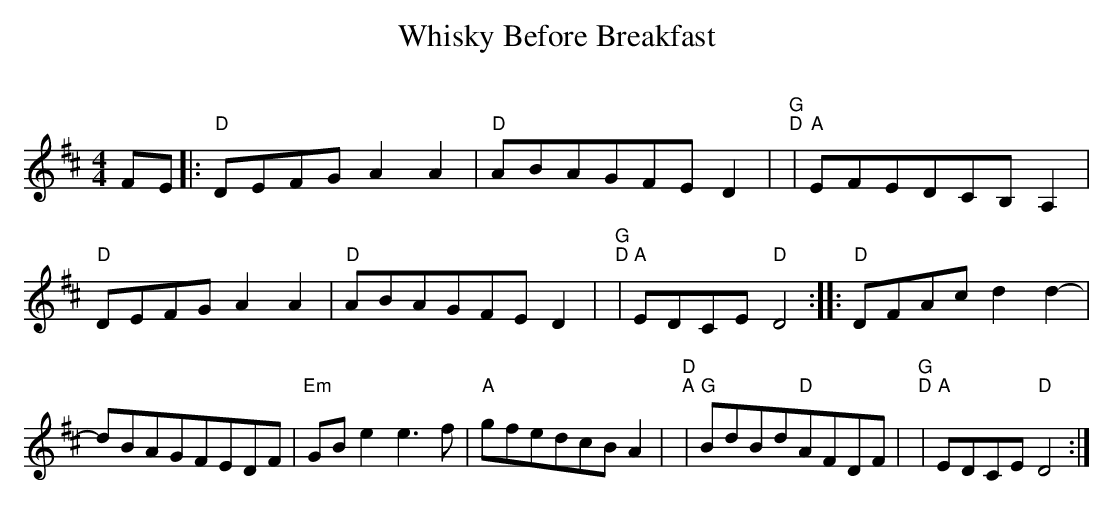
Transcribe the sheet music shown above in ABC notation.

X:1
T:Whisky Before Breakfast
C:
M:4/4
L:1/4
K:D
F/2E/2|:\
"D"D/2E/2F/2G/2AA|\
"D"A/2B/2A/2G/2F/2E/2D|\
"G"+GB++G/2B/2++G/2B/2+"D"+FA++FA+|\
"A"E/2F/2E/2D/2C/2B,/2A,|\
"D"D/2E/2F/2G/2AA|\
"D"A/2B/2A/2G/2F/2E/2D|\
"G"+GB++G/2B/2++G/2B/2+"D"+FA++FA+|\
"A"E/2D/2C/2E/2"D"D2::\
"D"D/2F/2A/2c/2dd-|\
d/2B/2A/2G/2F/2E/2D/2F/2|\
"Em"G/2B/2ee3/2f/2|\
"A"g/2f/2e/2d/2c/2B/2A|\
"D"+d3/2f3/2++d/2f/2+"A"+ce++ce+|\
"G"B/2d/2B/2d/2"D"A/2F/2D/2F/2|\
"G"+G3/2B3/2++G/2B/2+"D"+FA++FA+|\
"A"E/2D/2C/2E/2"D"D2:|\
